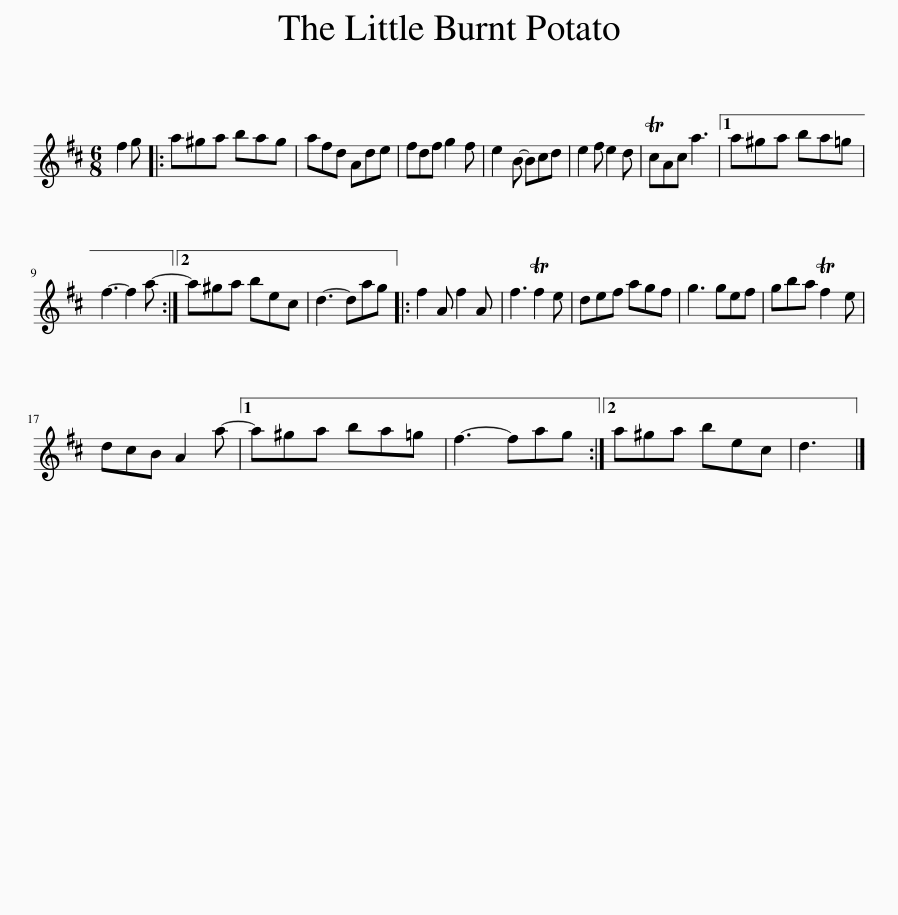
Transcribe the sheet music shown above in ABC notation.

X:1
L:1/8
M:6/8
I:linebreak $
K:D
V:1 treble
V:1
 f2 g |: a^ga bag | afd Ade | fdf g2 f | e2 B- Bcd | %5
 e2 f e2 d | TcAc a3 |1 a^ga ba=g |$ f3- f2 a- :|2 a^ga bec | %10
 d3- dag |: f2 A f2 A | f3 Tf2 e | def agf | g3 gef | %15
 gba Tf2 e |$ dcB A2 a- |1 a^ga ba=g | f3- fag :|2 a^ga bec | %20
 d3 |] %21
